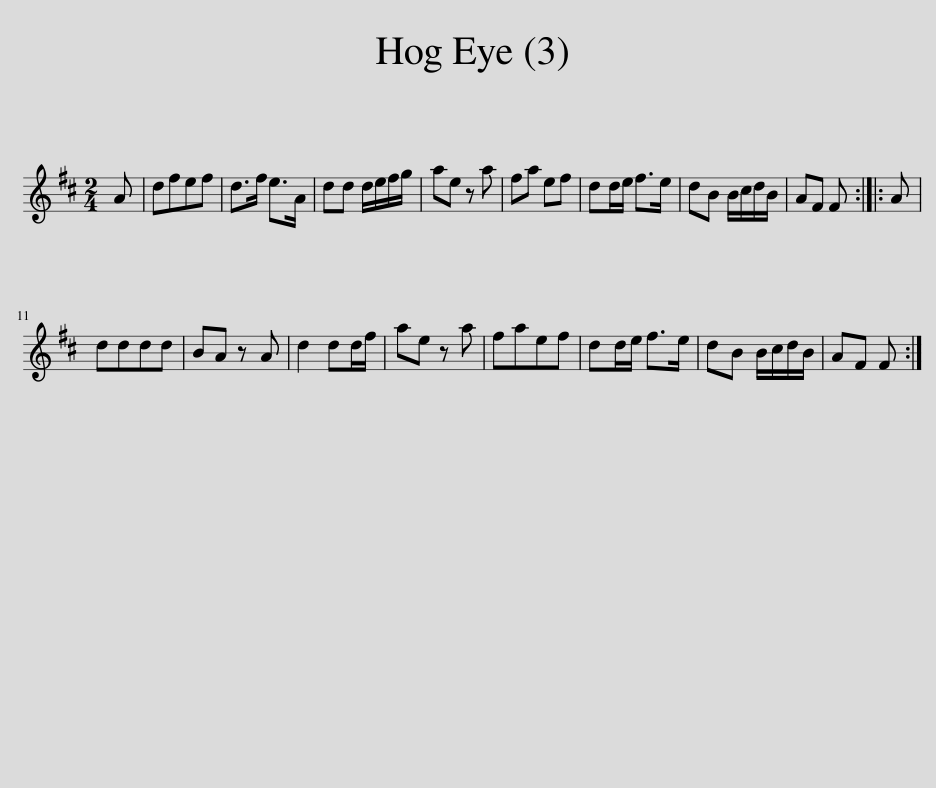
X:1
L:1/8
M:2/4
I:linebreak $
K:D
V:1 treble
V:1
 A | dfef | d>f e>A | dd d/e/f/g/ | ae z a | %5
 fa ef | dd/e/ f>e | dB B/c/d/B/ | AF F :: A |$ %10
 dddd | BA z A | d2 dd/f/ | ae z a | faef | %15
 dd/e/ f>e | dB B/c/d/B/ | AF F :| %18
